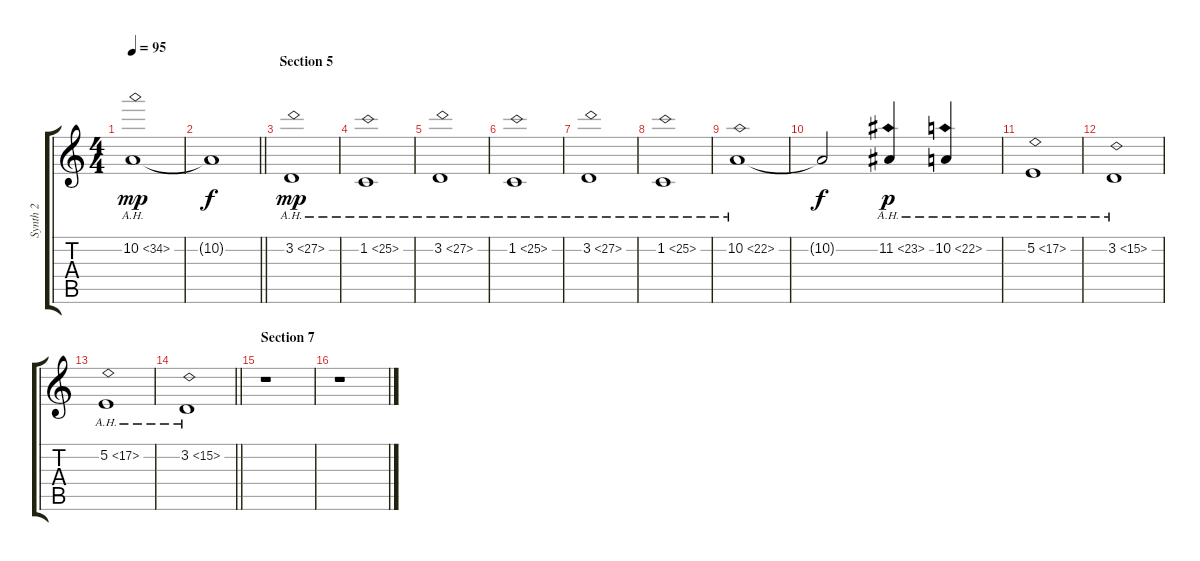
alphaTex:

\track ("Synth 2" "Synth 2") {instrument pad8sweep}
\staff {score tabs}
\tuning (E4 B3 G3 D3 A2 E2) {hide}
\ts (4 4)
\tempo 95
\clef g2
\ks c
10.2{ah 24}.1{dy mp} |
\barLineRight lightlight
10.2{t}.1{dy f} |
\section ("" "Section 5")
3.2{ah 24}.1{dy mp} |
1.2{ah 24}.1 |
3.2{ah 24}.1 |
1.2{ah 24}.1 |
3.2{ah 24}.1 |
1.2{ah 24}.1 |
10.2{ah 12}.1 |
10.2{t}.2{dy f} 11.2{ah 12}.4{dy p} 10.2{ah 12}.4 |
5.2{ah 12}.1 |
3.2{ah 12}.1 |
5.2{ah 12}.1 |
\barLineRight lightlight
3.2{ah 12}.1 |
\section ("" "Section 7")
r.1 |
r.1
